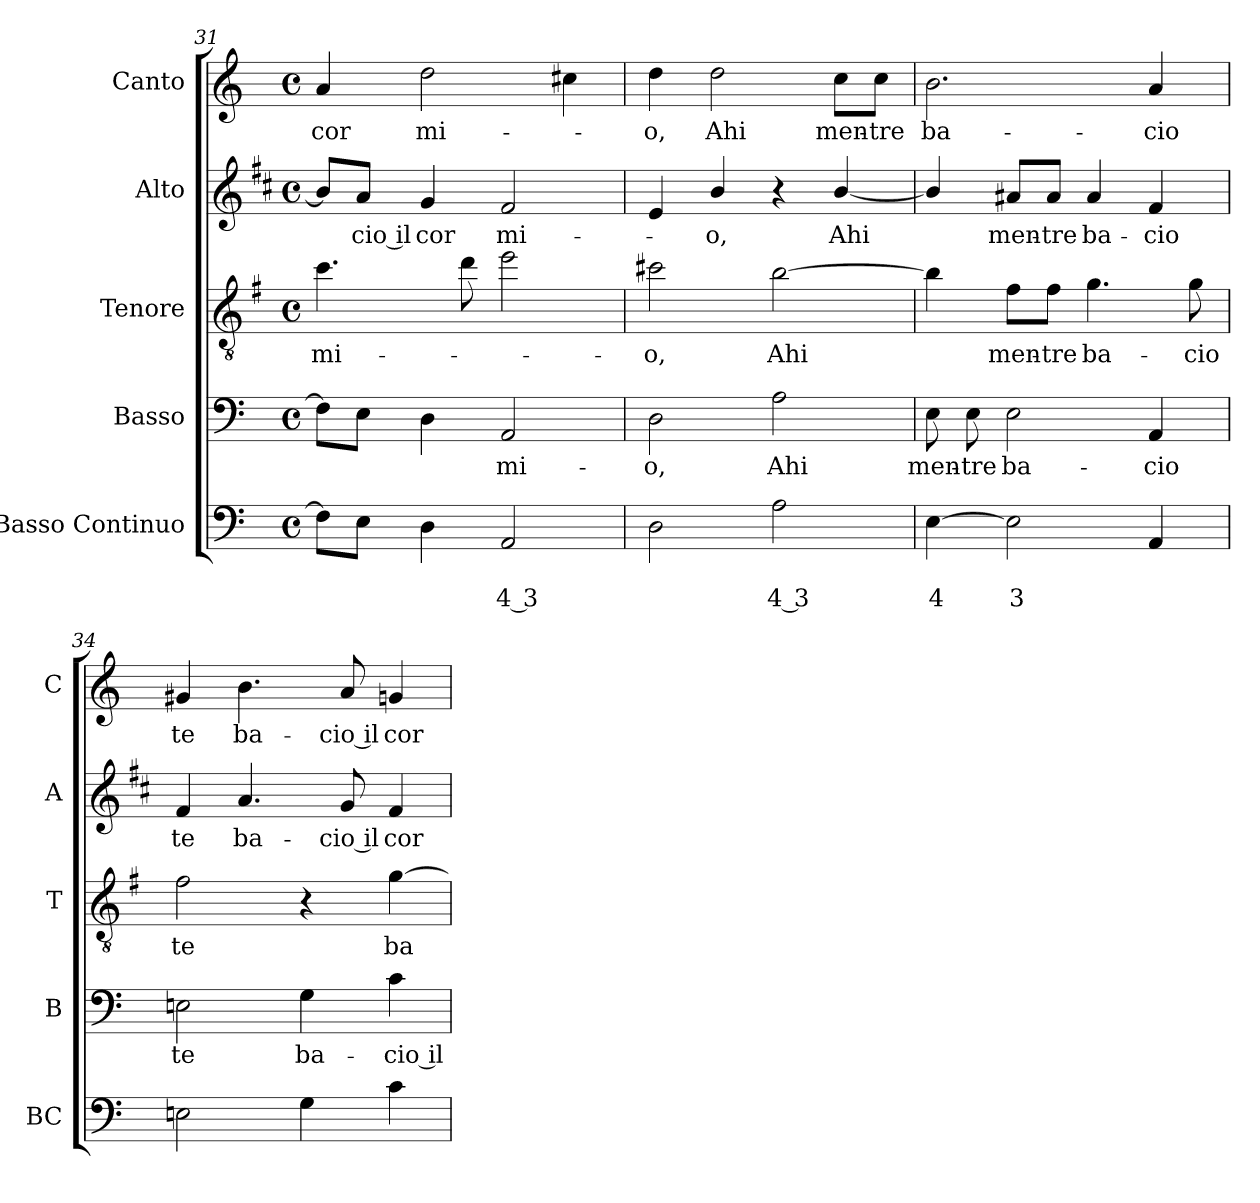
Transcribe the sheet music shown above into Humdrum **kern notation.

**kern	**text	**text	**kern	**text	**kern	**text	**kern	**text	**kern	**text
*part5	*part5	*part5	*part4	*part4	*part3	*part3	*part2	*part2	*part1	*part1
*staff5	*staff5	*staff5	*staff4	*staff4	*staff3	*staff3	*staff2	*staff2	*staff1	*staff1
*I"Basso Continuo	*	*	*I"Basso	*	*I"Tenore	*	*I"Alto	*	*I"Canto	*
*I'BC	*	*	*I'B	*	*I'T	*	*I'A	*	*I'C	*
*clefF4	*	*	*clefF4	*	*clefGv2	*	*clefG2	*	*clefG2	*
*	*	*	*	*	*ITrd4c7	*	*ITrd1c2	*	*	*
*k[]	*	*	*k[]	*	*k[]	*	*k[]	*	*k[]	*
*C:	*	*	*C:	*	*C:	*	*C:	*	*C:	*
*M4/4	*	*	*M4/4	*	*M4/4	*	*M4/4	*	*M4/4	*
*met(c)	*	*	*met(c)	*	*met(c)	*	*met(c)	*	*met(c)	*
=31	=31	=31	=31	=31	=31	=31	=31	=31	=31	=31
!	!	!	!	!	!	!LO:LY:b	!	!	!	!
!	!	!	!	!	!	!	!	!	!	!LO:LY:b
8F\L]	.	.	8F\L]	.	4.f\	mi-	8a/L]	.	4a/	cor
!	!	!	!	!	!	!	!	!LO:LY:b	!	!
8E\J	.	.	8E\J	.	.	.	8g/J	-cio il	.	.
!	!	!	!	!	!	!	!	!LO:LY:b	!	!
!	!	!	!	!	!	!	!	!	!	!LO:LY:b
4D\	.	.	4D\	.	.	.	4f/	cor	2dd\	mi-
.	.	.	.	.	8g\	.	.	.	.	.
!	!	!LO:LY:b	!	!	!	!	!	!	!	!
!	!	!	!	!LO:LY:b	!	!	!	!	!	!
!	!	!	!	!	!	!	!	!LO:LY:b	!	!
2AA/	.	4 3	2AA/	mi-	2a\	.	2e/	mi-	.	.
.	.	.	.	.	.	.	.	.	4cc#X\	.
=32	=32	=32	=32	=32	=32	=32	=32	=32	=32	=32
!	!	!	!	!LO:LY:b	!	!	!	!	!	!
!	!	!	!	!	!	!LO:LY:b	!	!	!	!
!	!	!	!	!	!	!	!	!	!	!LO:LY:b
2D\	.	.	2D\	-o,	2f#X\	-o,	4d/	.	4dd\	-o,
!	!	!	!	!	!	!	!	!LO:LY:b	!	!
!	!	!	!	!	!	!	!	!	!	!LO:LY:b
.	.	.	.	.	.	.	4a/	-o,	2dd\	Ahi
!	!	!LO:LY:b	!	!	!	!	!	!	!	!
!	!	!	!	!LO:LY:b	!	!	!	!	!	!
!	!	!	!	!	!	!LO:LY:b	!	!	!	!
2A\	.	4 3	2A\	Ahi	[2e\	Ahi	4r	.	.	.
!	!	!	!	!	!	!	!	!LO:LY:b	!	!
!	!	!	!	!	!	!	!	!	!	!LO:LY:b
.	.	.	.	.	.	.	[4a/	Ahi	8cc\L	men-
!	!	!	!	!	!	!	!	!	!	!LO:LY:b
.	.	.	.	.	.	.	.	.	8cc\J	-tre
!!LO:LB:g=z
=33	=33	=33	=33	=33	=33	=33	=33	=33	=33	=33
!	!	!LO:LY:b	!	!	!	!	!	!	!	!
!	!	!	!	!LO:LY:b	!	!	!	!	!	!
!	!	!	!	!	!	!	!	!	!	!LO:LY:b
[4E\	.	4	8E\	men-	4e\]	.	4a/]	.	2.b\	ba-
!	!	!	!	!LO:LY:b	!	!	!	!	!	!
.	.	.	8E\	-tre	.	.	.	.	.	.
!	!	!LO:LY:b	!	!	!	!	!	!	!	!
!	!	!	!	!LO:LY:b	!	!	!	!	!	!
!	!	!	!	!	!	!LO:LY:b	!	!	!	!
!	!	!	!	!	!	!	!	!LO:LY:b	!	!
2E\]	.	3	2E\	ba-	8B\L	men-	8g#X/L	men-	.	.
!	!	!	!	!	!	!LO:LY:b	!	!	!	!
!	!	!	!	!	!	!	!	!LO:LY:b	!	!
.	.	.	.	.	8B\J	-tre	8g#/J	-tre	.	.
!	!	!	!	!	!	!LO:LY:b	!	!	!	!
!	!	!	!	!	!	!	!	!LO:LY:b	!	!
.	.	.	.	.	4.c\	ba-	4g#/	ba-	.	.
!	!	!	!	!LO:LY:b	!	!	!	!	!	!
!	!	!	!	!	!	!	!	!LO:LY:b	!	!
!	!	!	!	!	!	!	!	!	!	!LO:LY:b
4AA/	.	.	4AA/	-cio	.	.	4e/	-cio	4a/	-cio
!	!	!	!	!	!	!LO:LY:b	!	!	!	!
.	.	.	.	.	8c\	-cio	.	.	.	.
=34	=34	=34	=34	=34	=34	=34	=34	=34	=34	=34
!	!	!	!	!LO:LY:b	!	!	!	!	!	!
!	!	!	!	!	!	!LO:LY:b	!	!	!	!
!	!	!	!	!	!	!	!	!LO:LY:b	!	!
!	!	!	!	!	!	!	!	!	!	!LO:LY:b
2Eni\	.	.	2Eni\	te	2B\	te	4e/	te	4g#X/	te
!	!	!	!	!	!	!	!	!LO:LY:b	!	!
!	!	!	!	!	!	!	!	!	!	!LO:LY:b
.	.	.	.	.	.	.	4.g/	ba-	4.b\	ba-
!	!	!	!	!LO:LY:b	!	!	!	!	!	!
4G\	.	.	4G\	ba-	4r	.	.	.	.	.
!	!	!	!	!	!	!	!	!LO:LY:b	!	!
!	!	!	!	!	!	!	!	!	!	!LO:LY:b
.	.	.	.	.	.	.	8f/	-cio il	8a/	-cio il
!	!	!	!	!LO:LY:b	!	!	!	!	!	!
!	!	!	!	!	!	!LO:LY:b	!	!	!	!
!	!	!	!	!	!	!	!	!LO:LY:b	!	!
!	!	!	!	!	!	!	!	!	!	!LO:LY:b
4c\	.	.	4c\	-cio il	[4c\	ba-	4e/	cor	4gn/	cor
=	=	=	=	=	=	=	=	=	=	=
*-	*-	*-	*-	*-	*-	*-	*-	*-	*-	*-
